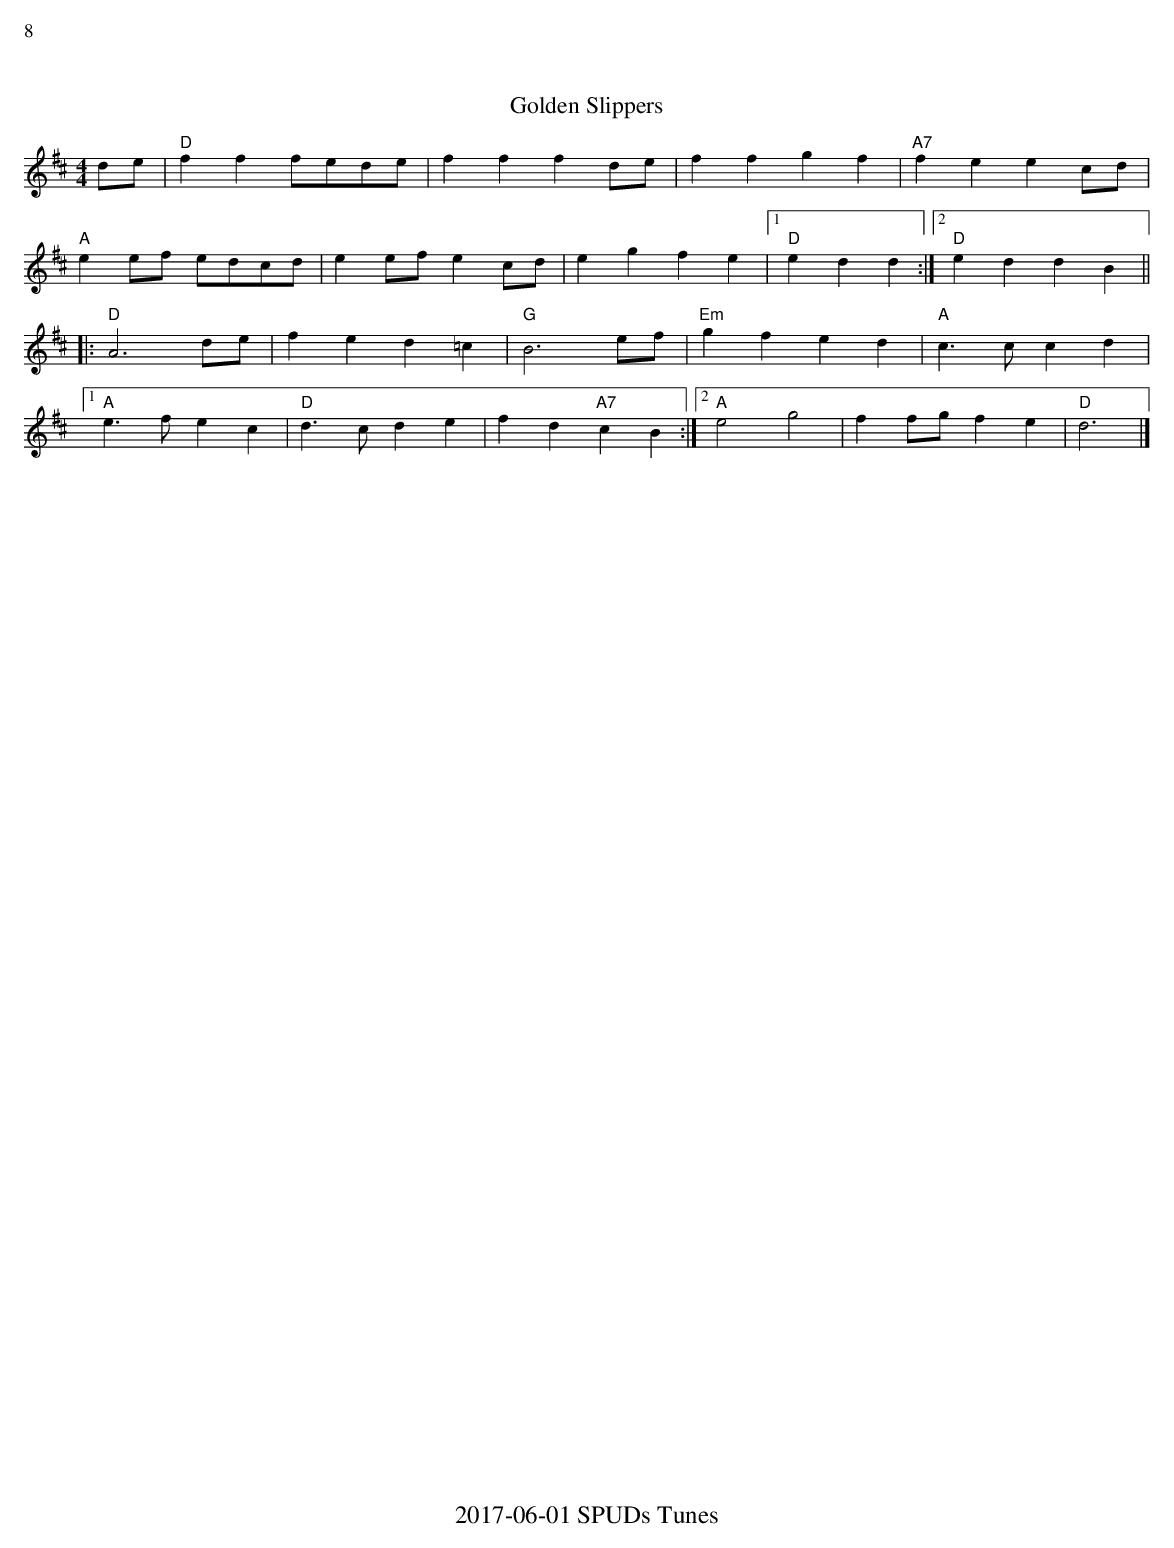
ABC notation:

X:1
%%text 8
T:Golden Slippers
M:4/4
L:1/4
K:D
d/2e/2|"D"ff f/2e/2d/2e/2|ff fd/2e/2|ff gf|"A7"fe ec/2d/2|
"A"ee/f/ e/2d/2c/2d/2|ee/f/ ec/2d/2|eg fe|1"D"ed d:|2"D"eddB||
|:"D"A3d/e/|fe d=c|"G"B3e/f/|"Em"gf ed|"A"c>c cd|
[1"A"e>fec|"D"d3/2c/2 de|fd"A7"cB:|[2"A"e2 g2|ff/g/ fe|"D"d3|]
